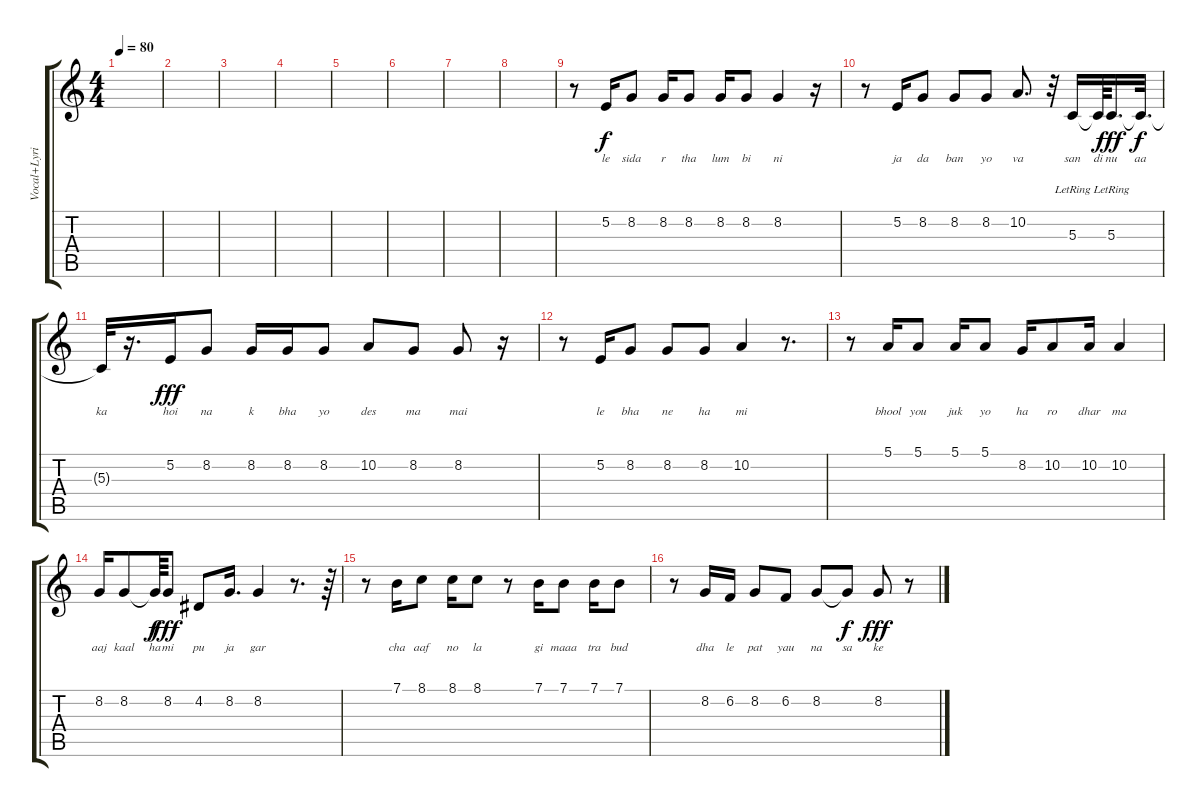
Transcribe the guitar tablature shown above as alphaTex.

\track ("Vocal+Lyrics" "Vocal+Lyri") {instrument tenorsax}
\staff {score tabs}
\tuning (E4 B3 G3 D3 A2 E2) {hide}
\ts (4 4)
\tempo 80
\clef g2
\ks c
|
|
|
|
|
|
|
|
r.8 5.2.16{lyrics (0 "le") lyrics (1 "") lyrics (2 "") lyrics (3 "") lyrics (4 "")} 8.2.8{lyrics (0 "sida") lyrics (1 "") lyrics (2 "") lyrics (3 "") lyrics (4 "")} 8.2.16{lyrics (0 "r") lyrics (1 "") lyrics (2 "") lyrics (3 "") lyrics (4 "")} 8.2.8{lyrics (0 "tha") lyrics (1 "") lyrics (2 "") lyrics (3 "") lyrics (4 "")} 8.2.16{lyrics (0 "lum") lyrics (1 "") lyrics (2 "") lyrics (3 "") lyrics (4 "")} 8.2.8{lyrics (0 "bi") lyrics (1 "") lyrics (2 "") lyrics (3 "") lyrics (4 "")} 8.2.4{lyrics (0 "ni") lyrics (1 "") lyrics (2 "") lyrics (3 "") lyrics (4 "")} r.16 |
r.8 5.2.16{lyrics (0 "ja") lyrics (1 "") lyrics (2 "") lyrics (3 "") lyrics (4 "")} 8.2.8{lyrics (0 "da") lyrics (1 "") lyrics (2 "") lyrics (3 "") lyrics (4 "")} 8.2.8{lyrics (0 "ban") lyrics (1 "") lyrics (2 "") lyrics (3 "") lyrics (4 "")} 8.2.8{lyrics (0 "yo") lyrics (1 "") lyrics (2 "") lyrics (3 "") lyrics (4 "")} 10.2.8{d lyrics (0 "va") lyrics (1 "") lyrics (2 "") lyrics (3 "") lyrics (4 "")} r.32 5.3{lr}.16{lyrics (0 "san") lyrics (1 "") lyrics (2 "") lyrics (3 "") lyrics (4 "")} 5.3{t}.64{lyrics (0 "di") lyrics (1 "") lyrics (2 "") lyrics (3 "") lyrics (4 "") dy f} 5.3{lr}.16{d lyrics (0 "nu") lyrics (1 "") lyrics (2 "") lyrics (3 "") lyrics (4 "") dy fff} 5.3{t}.32{d lyrics (0 "aa") lyrics (1 "") lyrics (2 "") lyrics (3 "") lyrics (4 "") dy f} |
5.3{t}.32{lyrics (0 "ka") lyrics (1 "") lyrics (2 "") lyrics (3 "") lyrics (4 "")} r.16{d} 5.2.16{lyrics (0 "hoi") lyrics (1 "") lyrics (2 "") lyrics (3 "") lyrics (4 "") dy fff} 8.2.8{lyrics (0 "na") lyrics (1 "") lyrics (2 "") lyrics (3 "") lyrics (4 "")} 8.2.16{lyrics (0 "k") lyrics (1 "") lyrics (2 "") lyrics (3 "") lyrics (4 "")} 8.2.16{lyrics (0 "bha") lyrics (1 "") lyrics (2 "") lyrics (3 "") lyrics (4 "")} 8.2.8{lyrics (0 "yo") lyrics (1 "") lyrics (2 "") lyrics (3 "") lyrics (4 "")} 10.2.8{lyrics (0 "des") lyrics (1 "") lyrics (2 "") lyrics (3 "") lyrics (4 "")} 8.2.8{lyrics (0 "ma") lyrics (1 "") lyrics (2 "") lyrics (3 "") lyrics (4 "")} 8.2.8{lyrics (0 "mai") lyrics (1 "") lyrics (2 "") lyrics (3 "") lyrics (4 "")} r.16 |
r.8 5.2.16{lyrics (0 "le") lyrics (1 "") lyrics (2 "") lyrics (3 "") lyrics (4 "")} 8.2.8{lyrics (0 "bha") lyrics (1 "") lyrics (2 "") lyrics (3 "") lyrics (4 "")} 8.2.8{lyrics (0 "ne") lyrics (1 "") lyrics (2 "") lyrics (3 "") lyrics (4 "")} 8.2.8{lyrics (0 "ha") lyrics (1 "") lyrics (2 "") lyrics (3 "") lyrics (4 "")} 10.2.4{lyrics (0 "mi") lyrics (1 "") lyrics (2 "") lyrics (3 "") lyrics (4 "")} r.8{d} |
r.8 5.1.16{lyrics (0 "bhool") lyrics (1 "") lyrics (2 "") lyrics (3 "") lyrics (4 "")} 5.1.8{lyrics (0 "you") lyrics (1 "") lyrics (2 "") lyrics (3 "") lyrics (4 "")} 5.1.16{lyrics (0 "juk") lyrics (1 "") lyrics (2 "") lyrics (3 "") lyrics (4 "")} 5.1.8{lyrics (0 "yo") lyrics (1 "") lyrics (2 "") lyrics (3 "") lyrics (4 "")} 8.2.16{lyrics (0 "ha") lyrics (1 "") lyrics (2 "") lyrics (3 "") lyrics (4 "")} 10.2.8{lyrics (0 "ro") lyrics (1 "") lyrics (2 "") lyrics (3 "") lyrics (4 "")} 10.2.16{lyrics (0 "dhar") lyrics (1 "") lyrics (2 "") lyrics (3 "") lyrics (4 "")} 10.2.4{lyrics (0 "ma") lyrics (1 "") lyrics (2 "") lyrics (3 "") lyrics (4 "")} |
8.2.16{lyrics (0 "aaj") lyrics (1 "") lyrics (2 "") lyrics (3 "") lyrics (4 "")} 8.2.8{lyrics (0 "kaal") lyrics (1 "") lyrics (2 "") lyrics (3 "") lyrics (4 "")} 8.2{t}.64{lyrics (0 "ha") lyrics (1 "") lyrics (2 "") lyrics (3 "") lyrics (4 "") dy f} 8.2.8{lyrics (0 "mi") lyrics (1 "") lyrics (2 "") lyrics (3 "") lyrics (4 "") dy fff} 4.2.8{lyrics (0 "pu") lyrics (1 "") lyrics (2 "") lyrics (3 "") lyrics (4 "")} 8.2.16{d lyrics (0 "ja") lyrics (1 "") lyrics (2 "") lyrics (3 "") lyrics (4 "")} 8.2.4{lyrics (0 "gar") lyrics (1 "") lyrics (2 "") lyrics (3 "") lyrics (4 "")} r.8{d} r.64 |
r.8 7.1.16{lyrics (0 "cha") lyrics (1 "") lyrics (2 "") lyrics (3 "") lyrics (4 "")} 8.1.8{lyrics (0 "aaf") lyrics (1 "") lyrics (2 "") lyrics (3 "") lyrics (4 "")} 8.1.16{lyrics (0 "no") lyrics (1 "") lyrics (2 "") lyrics (3 "") lyrics (4 "")} 8.1.8{lyrics (0 "la") lyrics (1 "") lyrics (2 "") lyrics (3 "") lyrics (4 "")} r.8 7.1.16{lyrics (0 "gi") lyrics (1 "") lyrics (2 "") lyrics (3 "") lyrics (4 "")} 7.1.8{lyrics (0 "maaa") lyrics (1 "") lyrics (2 "") lyrics (3 "") lyrics (4 "")} 7.1.16{lyrics (0 "tra") lyrics (1 "") lyrics (2 "") lyrics (3 "") lyrics (4 "")} 7.1.8{lyrics (0 "bud") lyrics (1 "") lyrics (2 "") lyrics (3 "") lyrics (4 "")} |
r.8 8.2.16{lyrics (0 "dha") lyrics (1 "") lyrics (2 "") lyrics (3 "") lyrics (4 "")} 6.2.16{lyrics (0 "le") lyrics (1 "") lyrics (2 "") lyrics (3 "") lyrics (4 "")} 8.2.8{lyrics (0 "pat") lyrics (1 "") lyrics (2 "") lyrics (3 "") lyrics (4 "")} 6.2.8{lyrics (0 "yau") lyrics (1 "") lyrics (2 "") lyrics (3 "") lyrics (4 "")} 8.2.8{lyrics (0 "na") lyrics (1 "") lyrics (2 "") lyrics (3 "") lyrics (4 "")} 8.2{t}.8{lyrics (0 "sa") lyrics (1 "") lyrics (2 "") lyrics (3 "") lyrics (4 "") dy f} 8.2.8{lyrics (0 "ke") lyrics (1 "") lyrics (2 "") lyrics (3 "") lyrics (4 "") dy fff} r.8
